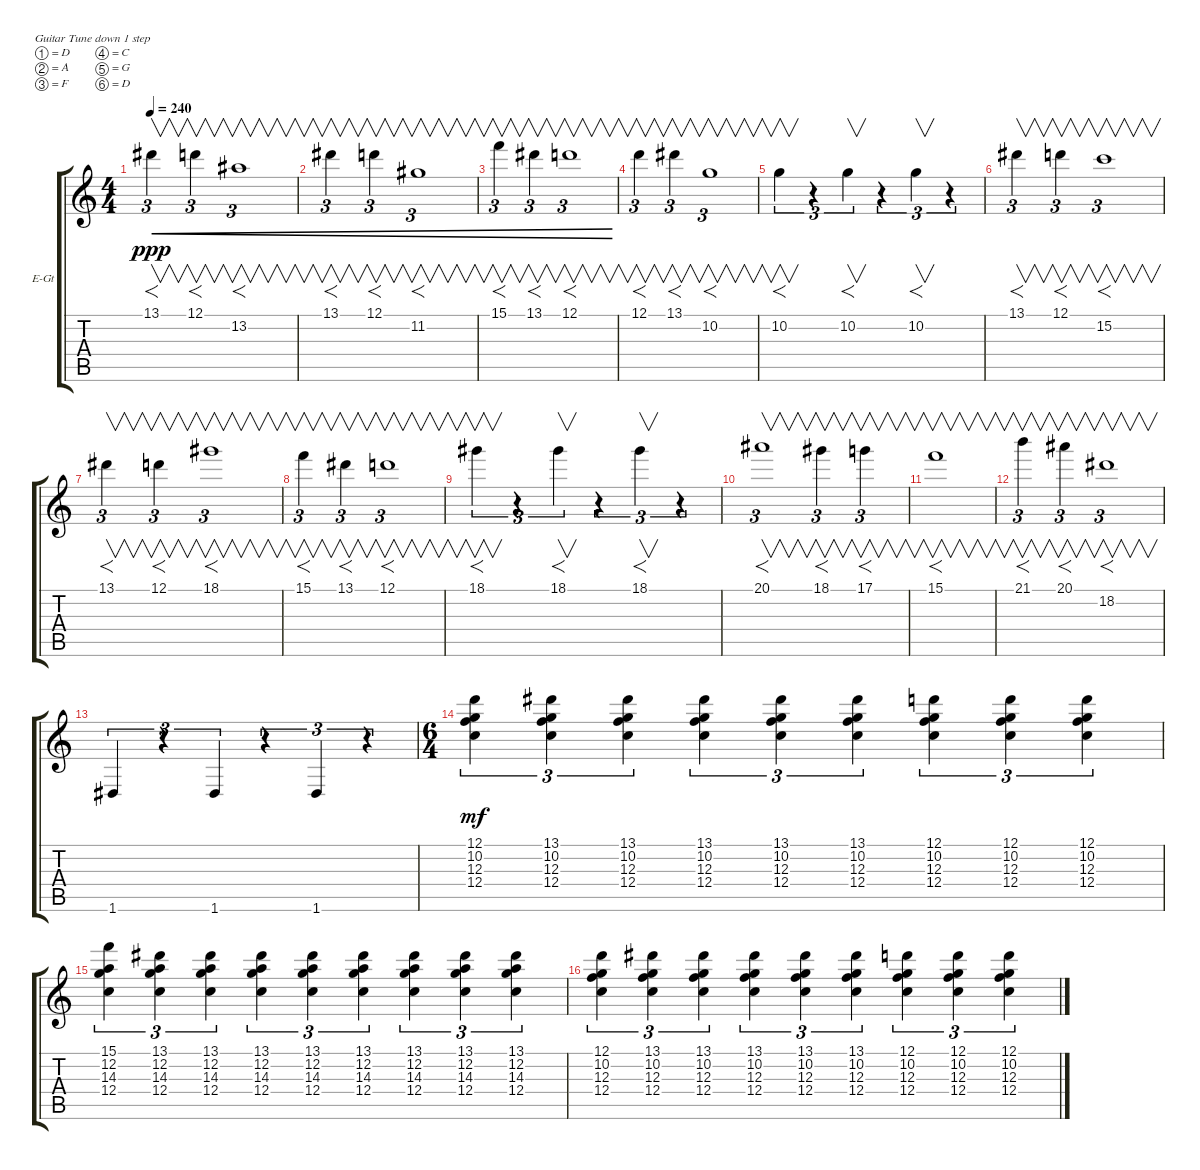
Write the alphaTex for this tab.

\defaultSystemsLayout 4
\bracketExtendMode groupsimilarinstruments
\firstSystemTrackNameOrientation horizontal
\otherSystemsTrackNameOrientation horizontal
\track ("Electric Guitar" "E-Gt") {instrument distortionguitar}
\staff {score tabs}
\tuning (D4 A3 F3 C3 G2 D2)
\ts (4 4)
\tempo 240
\clef g2
\ks c
13.1.4{f v tu (3 2) cre dy ppp} 12.1.4{f v tu (3 2) cre} 13.2.1{f v tu (3 2) cre} |
13.1.4{f v tu (3 2) cre} 12.1.4{f v tu (3 2) cre} 11.2.1{f v tu (3 2) cre} |
15.1.4{f v tu (3 2) cre} 13.1.4{f v tu (3 2) cre} 12.1.1{f v tu (3 2) cre} |
12.1.4{f v tu (3 2)} 13.1.4{f v tu (3 2)} 10.2.1{f v tu (3 2)} |
10.2.4{f v tu (3 2)} r.4{tu (3 2)} 10.2.4{f v tu (3 2)} r.4{tu (3 2)} 10.2.4{f v tu (3 2)} r.4{tu (3 2)} |
13.1.4{f v tu (3 2)} 12.1.4{f v tu (3 2)} 15.2.1{f v tu (3 2)} |
13.1.4{f v tu (3 2)} 12.1.4{f v tu (3 2)} 18.1.1{f v tu (3 2)} |
15.1.4{f v tu (3 2)} 13.1.4{f v tu (3 2)} 12.1.1{f v tu (3 2)} |
18.1.4{f v tu (3 2)} r.4{tu (3 2)} 18.1.4{f v tu (3 2)} r.4{tu (3 2)} 18.1.4{f v tu (3 2)} r.4{tu (3 2)} |
20.1.1{f v tu (3 2)} 18.1.4{f v tu (3 2)} 17.1.4{f v tu (3 2)} |
15.1.1{f v} |
21.1.4{f v tu (3 2)} 20.1.4{f v tu (3 2)} 18.2.1{f v tu (3 2)} |
1.6.4{tu (3 2)} r.4{tu (3 2)} 1.6.4{tu (3 2)} r.4{tu (3 2)} 1.6.4{tu (3 2)} r.4{tu (3 2)} |
\ts (6 4)
(12.1 12.4 12.3 10.2).4{tu (3 2) dy mf} (13.1 12.4 12.3 10.2).4{tu (3 2)} (13.1 12.4 12.3 10.2).4{tu (3 2)} (13.1 12.4 12.3 10.2).4{tu (3 2)} (13.1 12.4 12.3 10.2).4{tu (3 2)} (13.1 12.4 12.3 10.2).4{tu (3 2)} (12.1 12.4 12.3 10.2).4{tu (3 2)} (12.1 12.4 12.3 10.2).4{tu (3 2)} (12.1 12.4 12.3 10.2).4{tu (3 2)} |
(15.1 12.2 14.3 12.4).4{tu (3 2)} (13.1 12.2 14.3 12.4).4{tu (3 2)} (13.1 12.2 14.3 12.4).4{tu (3 2)} (13.1 12.2 14.3 12.4).4{tu (3 2)} (13.1 12.2 14.3 12.4).4{tu (3 2)} (13.1 12.2 14.3 12.4).4{tu (3 2)} (13.1 12.2 14.3 12.4).4{tu (3 2)} (13.1 12.2 14.3 12.4).4{tu (3 2)} (13.1 12.2 14.3 12.4).4{tu (3 2)} |
(12.1 12.4 12.3 10.2).4{tu (3 2)} (13.1 12.4 12.3 10.2).4{tu (3 2)} (13.1 12.4 12.3 10.2).4{tu (3 2)} (13.1 12.4 12.3 10.2).4{tu (3 2)} (13.1 12.4 12.3 10.2).4{tu (3 2)} (13.1 12.4 12.3 10.2).4{tu (3 2)} (12.1 12.4 12.3 10.2).4{tu (3 2)} (12.1 12.4 12.3 10.2).4{tu (3 2)} (12.1 12.4 12.3 10.2).4{tu (3 2)}
